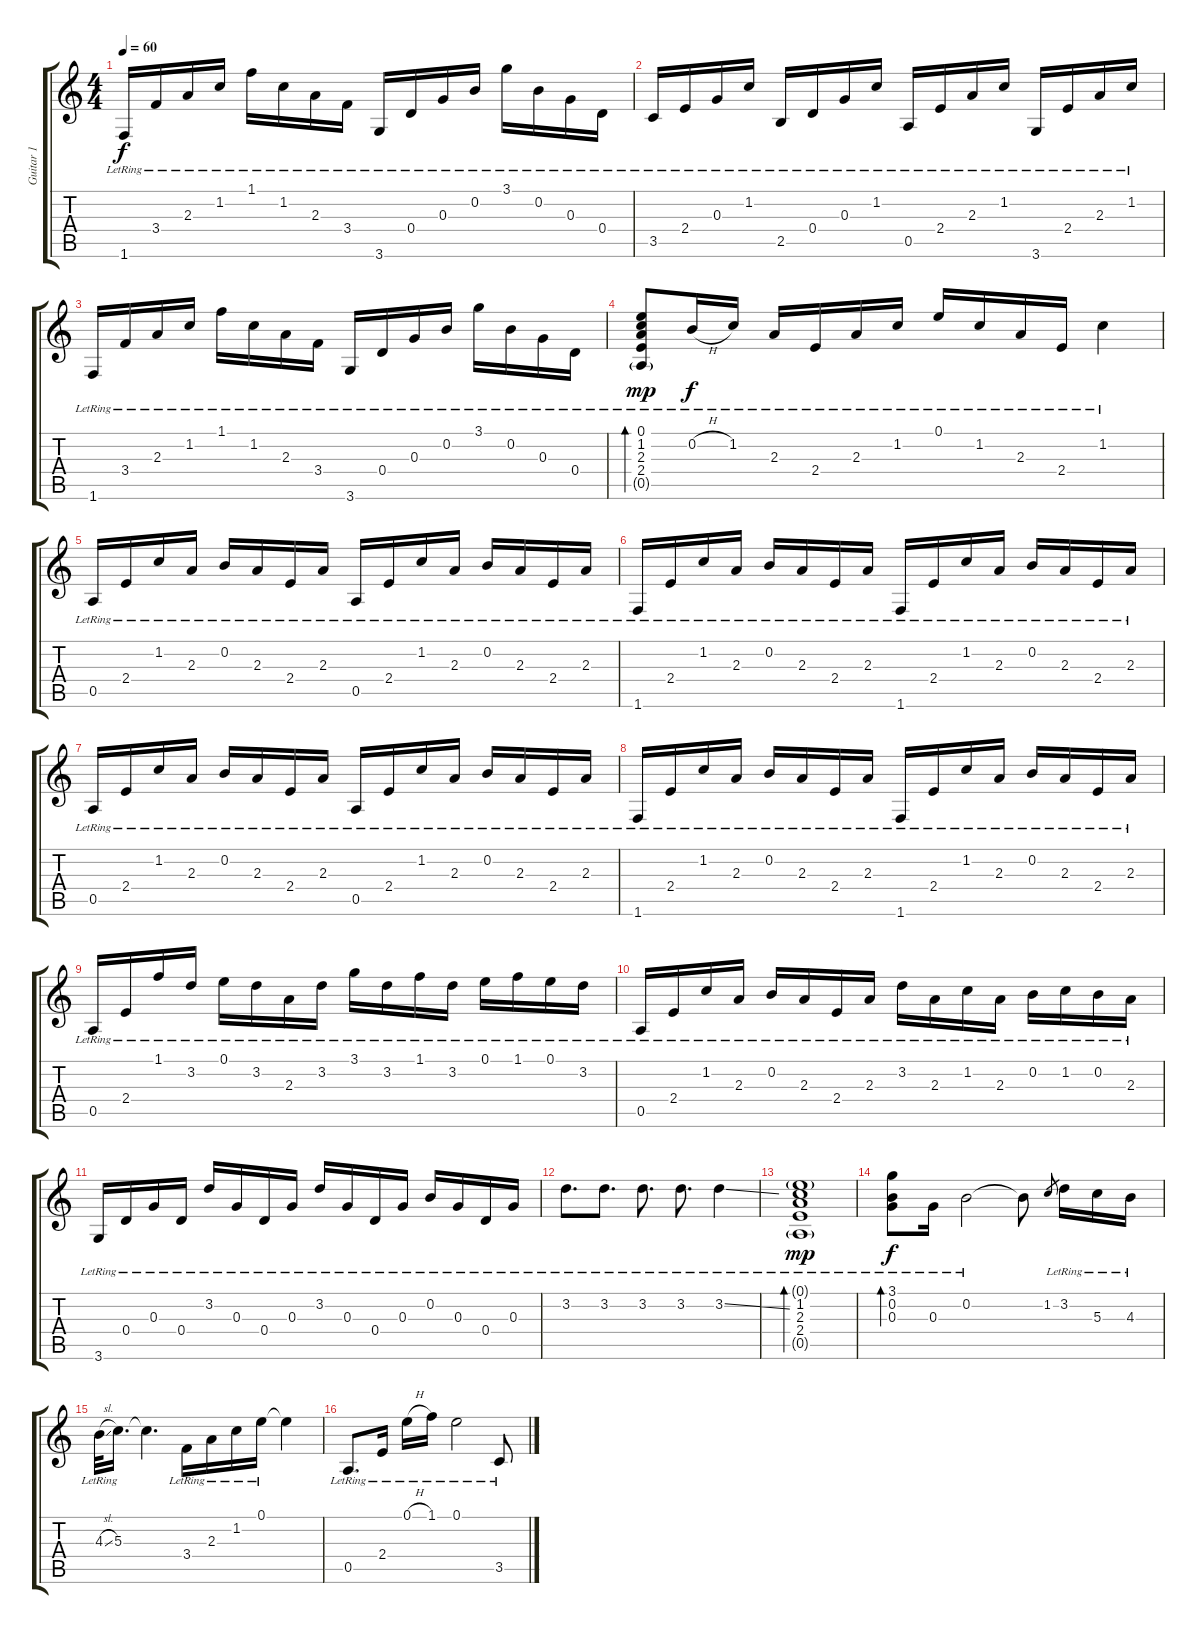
\track ("Guitar 1" "Guitar 1") {instrument acousticguitarsteel}
\staff {score tabs}
\tuning (E4 B3 G3 D3 A2 E2) {hide}
\ts (4 4)
\tempo 60
\clef g2
\ks c
1.6{lr}.16{dy f} 3.4{lr}.16 2.3{lr}.16 1.2{lr}.16 1.1{lr}.16 1.2{lr}.16 2.3{lr}.16 3.4{lr}.16 3.6{lr}.16 0.4{lr}.16 0.3{lr}.16 0.2{lr}.16 3.1{lr}.16 0.2{lr}.16 0.3{lr}.16 0.4{lr}.16 |
3.5{lr}.16 2.4{lr}.16 0.3{lr}.16 1.2{lr}.16 2.5{lr}.16 0.4{lr}.16 0.3{lr}.16 1.2{lr}.16 0.5{lr}.16 2.4{lr}.16 2.3{lr}.16 1.2{lr}.16 3.6{lr}.16 2.4{lr}.16 2.3{lr}.16 1.2{lr}.16 |
1.6{lr}.16 3.4{lr}.16 2.3{lr}.16 1.2{lr}.16 1.1{lr}.16 1.2{lr}.16 2.3{lr}.16 3.4{lr}.16 3.6{lr}.16 0.4{lr}.16 0.3{lr}.16 0.2{lr}.16 3.1{lr}.16 0.2{lr}.16 0.3{lr}.16 0.4{lr}.16 |
(0.1{lr} 1.2{lr} 2.3{lr} 2.4{lr} 0.5{g lr}).8{bd 120 dy mp} 0.2{h lr}.16{dy f} 1.2{lr}.16 2.3{lr}.16 2.4{lr}.16 2.3{lr}.16 1.2{lr}.16 0.1{lr}.16 1.2{lr}.16 2.3{lr}.16 2.4{lr}.16 1.2{lr}.4 |
0.5{lr}.16 2.4{lr}.16 1.2{lr}.16 2.3{lr}.16 0.2{lr}.16 2.3{lr}.16 2.4{lr}.16 2.3{lr}.16 0.5{lr}.16 2.4{lr}.16 1.2{lr}.16 2.3{lr}.16 0.2{lr}.16 2.3{lr}.16 2.4{lr}.16 2.3{lr}.16 |
1.6{lr}.16 2.4{lr}.16 1.2{lr}.16 2.3{lr}.16 0.2{lr}.16 2.3{lr}.16 2.4{lr}.16 2.3{lr}.16 1.6{lr}.16 2.4{lr}.16 1.2{lr}.16 2.3{lr}.16 0.2{lr}.16 2.3{lr}.16 2.4{lr}.16 2.3{lr}.16 |
0.5{lr}.16 2.4{lr}.16 1.2{lr}.16 2.3{lr}.16 0.2{lr}.16 2.3{lr}.16 2.4{lr}.16 2.3{lr}.16 0.5{lr}.16 2.4{lr}.16 1.2{lr}.16 2.3{lr}.16 0.2{lr}.16 2.3{lr}.16 2.4{lr}.16 2.3{lr}.16 |
1.6{lr}.16 2.4{lr}.16 1.2{lr}.16 2.3{lr}.16 0.2{lr}.16 2.3{lr}.16 2.4{lr}.16 2.3{lr}.16 1.6{lr}.16 2.4{lr}.16 1.2{lr}.16 2.3{lr}.16 0.2{lr}.16 2.3{lr}.16 2.4{lr}.16 2.3{lr}.16 |
0.5{lr}.16 2.4{lr}.16 1.1{lr}.16 3.2{lr}.16 0.1{lr}.16 3.2{lr}.16 2.3{lr}.16 3.2{lr}.16 3.1{lr}.16 3.2{lr}.16 1.1{lr}.16 3.2{lr}.16 0.1{lr}.16 1.1{lr}.16 0.1{lr}.16 3.2{lr}.16 |
0.5{lr}.16 2.4{lr}.16 1.2{lr}.16 2.3{lr}.16 0.2{lr}.16 2.3{lr}.16 2.4{lr}.16 2.3{lr}.16 3.2{lr}.16 2.3{lr}.16 1.2{lr}.16 2.3{lr}.16 0.2{lr}.16 1.2{lr}.16 0.2{lr}.16 2.3{lr}.16 |
3.6{lr}.16 0.4{lr}.16 0.3{lr}.16 0.4{lr}.16 3.2{lr}.16 0.3{lr}.16 0.4{lr}.16 0.3{lr}.16 3.2{lr}.16 0.3{lr}.16 0.4{lr}.16 0.3{lr}.16 0.2{lr}.16 0.3{lr}.16 0.4{lr}.16 0.3{lr}.16 |
3.2{lr}.8{d} 3.2{lr}.8{d} 3.2{lr}.8{d} 3.2{lr}.8{d} 3.2{ss lr}.4 |
(0.1{g lr} 1.2{lr} 2.3{lr} 2.4{lr} 0.5{g lr}).1{bd 120 dy mp} |
(3.1{lr} 0.2{lr} 0.3{lr}).8{bd 120 dy f} 0.3{lr}.16 0.2{lr}.2 0.2{t}.8 1.2.8{gr} 3.2{lr}.16 5.3{lr}.16 4.3{lr}.16 |
4.3{sl lr}.32 5.3{lr}.16{d} 5.3{t}.4{d} 3.4{lr}.16 2.3{lr}.16 1.2{lr}.16 0.1{lr}.16 0.1{t}.4 |
0.5{lr}.8{d} 2.4{lr}.16 0.1{h lr}.16 1.1{lr}.16 0.1{lr}.2 3.5{lr}.8
